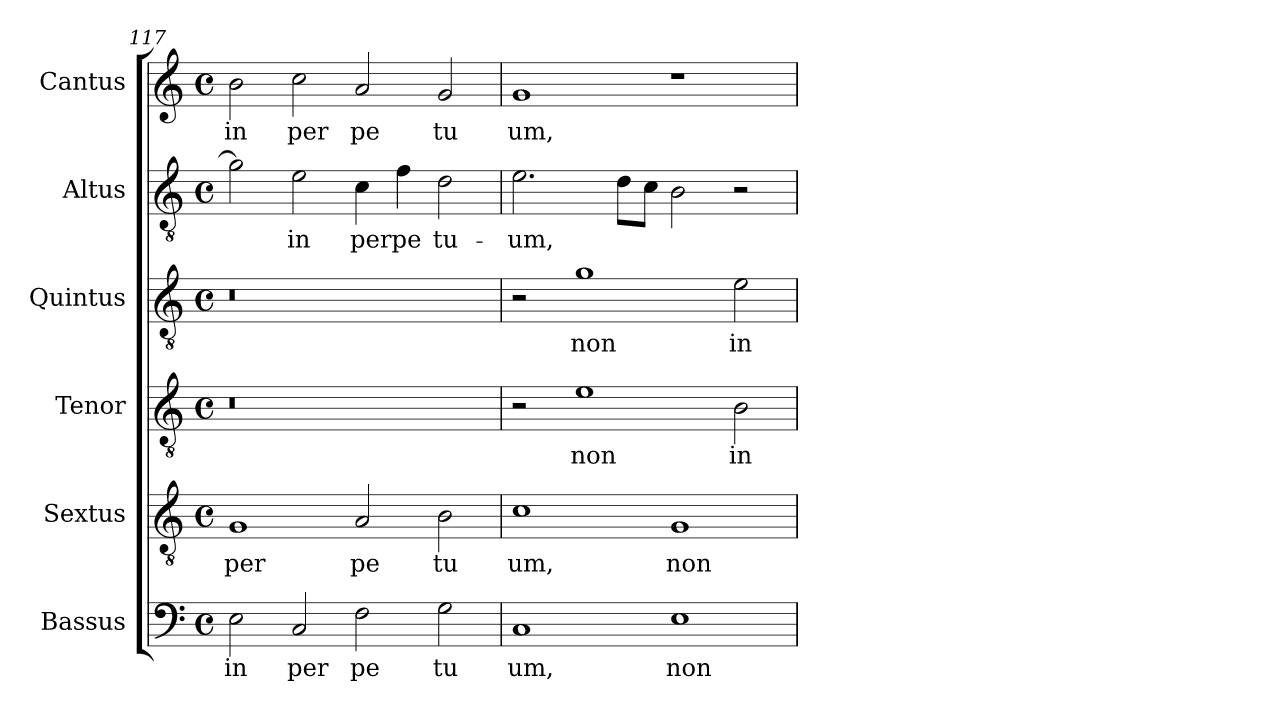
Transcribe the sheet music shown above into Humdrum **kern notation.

**kern	**text	**kern	**text	**kern	**text	**kern	**text	**kern	**text	**kern	**text
*part6	*part6	*part5	*part5	*part4	*part4	*part3	*part3	*part2	*part2	*part1	*part1
*staff6	*staff6	*staff5	*staff5	*staff4	*staff4	*staff3	*staff3	*staff2	*staff2	*staff1	*staff1
*I"Bassus	*	*I"Sextus	*	*I"Tenor	*	*I"Quintus	*	*I"Altus	*	*I"Cantus	*
*clefF4	*	*clefGv2	*	*clefGv2	*	*clefGv2	*	*clefGv2	*	*clefG2	*
*	*	*	*	*k[]	*	*	*	*	*	*	*
*	*	*	*	*C:	*	*	*	*	*	*	*
*M4/4	*	*M4/4	*	*M4/4	*	*M4/4	*	*M4/4	*	*M4/4	*
*met(c)	*	*met(c)	*	*met(c)	*	*met(c)	*	*met(c)	*	*met(c)	*
=117	=117	=117	=117	=117	=117	=117	=117	=117	=117	=117	=117
!	!LO:LY:b:cj	!	!LO:LY:b:cj	!	!	!	!	!	!	!	!LO:LY:b:cj
2E\	in	1G	per	0r	.	0r	.	2g\]	.	2b\	in
!	!LO:LY:b:cj	!	!	!	!	!	!	!	!LO:LY:b:cj	!	!LO:LY:b:cj
2C/	per	.	.	.	.	.	.	2e\	in	2cc\	per
!	!LO:LY:b:cj	!	!LO:LY:b:cj	!	!	!	!	!	!LO:LY:b:cj	!	!LO:LY:b:cj
2F\	pe	2A/	pe	.	.	.	.	4c\	perpe	2a/	pe
.	.	.	.	.	.	.	.	4f\	.	.	.
!	!LO:LY:b:cj	!	!LO:LY:b:cj	!	!	!	!	!	!LO:LY:b:cj	!	!LO:LY:b:cj
2G\	tu	2B\	tu	.	.	.	.	2d\	tu-	2g/	tu
=118	=118	=118	=118	=118	=118	=118	=118	=118	=118	=118	=118
!	!LO:LY:b:cj	!	!LO:LY:b:cj	!	!	!	!	!	!LO:LY:b	!	!LO:LY:b:cj
1C	um,	1c	um,	2r	.	2r	.	2.e\	-um,	1g	um,
!	!	!	!	!	!LO:LY:b:cj	!	!LO:LY:b:cj	!	!	!	!
.	.	.	.	1e	non	1g	non	.	.	.	.
.	.	.	.	.	.	.	.	8d\L	.	.	.
.	.	.	.	.	.	.	.	8c\J	.	.	.
!	!LO:LY:b:cj	!	!LO:LY:b:cj	!	!	!	!	!	!	!	!
1E	non	1G	non	.	.	.	.	2B\	.	1r	.
!	!	!	!	!	!LO:LY:b:cj	!	!LO:LY:b:cj	!	!	!	!
.	.	.	.	2B\	in	2e\	in	2r	.	.	.
=	=	=	=	=	=	=	=	=	=	=	=
*-	*-	*-	*-	*-	*-	*-	*-	*-	*-	*-	*-
